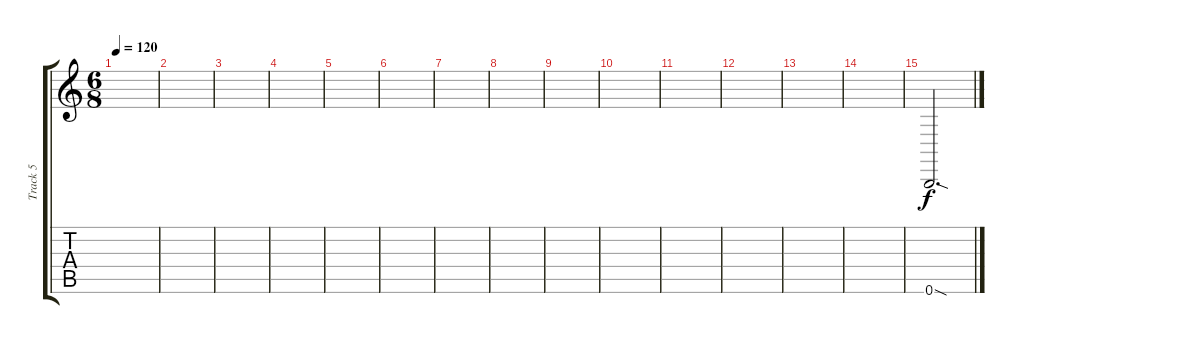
\track ("Track 5" "Track 5") {instrument ocarina}
\staff {score tabs}
\tuning (Db4 Ab3 E3 B2 Gb2 B1) {hide}
\ts (6 8)
\tempo 120
\clef g2
\ks c
|
|
|
|
|
|
|
|
|
|
|
|
|
|
0.6{sod}.2{d}
